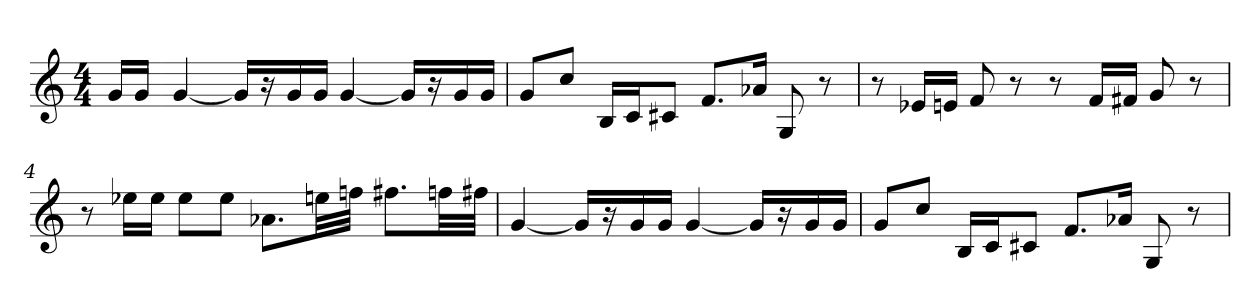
**kern
*part1
*staff1
*clefG2
*k[]
*C:
*M4/4
*MM88
=
16gLL
16gJJ
=1-
[4g
16gLL]
16r
16g
16gJJ
[4g
16gLL]
16r
16g
16gJJ
=2
8gL
8ccJ
16BLL
16cJ
8c#XJ
8.fL
16a-XJk
8G
8r
=3
8r
16e-XLL
16enJJ
8f
8r
8r
16fLL
16f#XJJ
8g
8r
=4
8r
16ee-XLL
16ee-JJ
8ee-L
8ee-J
8.a-XL
32eenLL
32ffnJJJ
8.ff#XL
32ffnLL
32ff#XJJJ
=5
[4g
16gLL]
16r
16g
16gJJ
[4g
16gLL]
16r
16g
16gJJ
=6
8gL
8ccJ
16BLL
16cJ
8c#XJ
8.fL
16a-XJk
8G
8r
=
*-
